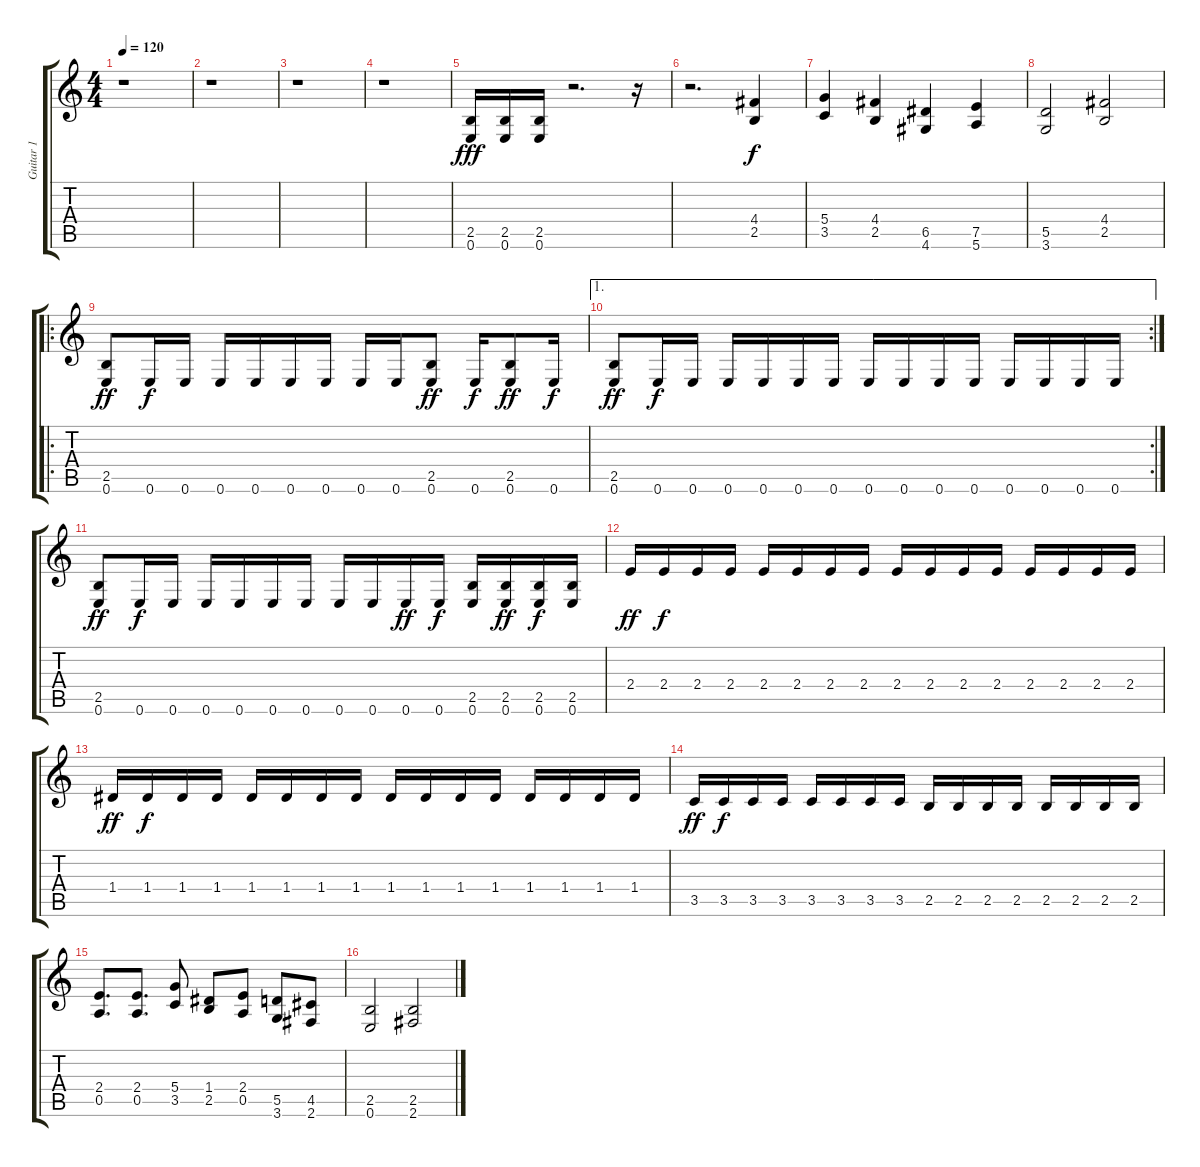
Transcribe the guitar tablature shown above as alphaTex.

\track ("Guitar 1" "Guitar 1") {instrument distortionguitar}
\staff {score tabs}
\tuning (E4 B3 G3 D3 A2 E2) {hide}
\ts (4 4)
\tempo 120
\clef g2
\ks c
r.1{dy fff instrument distortionguitar} |
r.1 |
r.1 |
r.1 |
(2.5 0.6).16 (2.5 0.6).16 (2.5 0.6).16 r.2{d} r.16 |
r.2{d} (4.4 2.5).4{dy f} |
(5.4 3.5).4 (4.4 2.5).4 (6.5 4.6).4 (7.5 5.6).4 |
(5.5 3.6).2 (4.4 2.5).2 |
\ro
(2.5 0.6).8{dy ff} 0.6.16{dy f} 0.6.16 0.6.16 0.6.16 0.6.16 0.6.16 0.6.16 0.6.16 (2.5 0.6).8{dy ff} 0.6.16{dy f} (2.5 0.6).8{dy ff} 0.6.16{dy f} |
\ae 1
\rc 2
(2.5 0.6).8{dy ff} 0.6.16{dy f} 0.6.16 0.6.16 0.6.16 0.6.16 0.6.16 0.6.16 0.6.16 0.6.16 0.6.16 0.6.16 0.6.16 0.6.16 0.6.16 |
(2.5 0.6).8{dy ff} 0.6.16{dy f} 0.6.16 0.6.16 0.6.16 0.6.16 0.6.16 0.6.16 0.6.16 0.6.16{dy ff} 0.6.16{dy f} (2.5 0.6).16 (2.5 0.6).16{dy ff} (2.5 0.6).16{dy f} (2.5 0.6).16 |
2.4.16{dy ff} 2.4.16{dy f} 2.4.16 2.4.16 2.4.16 2.4.16 2.4.16 2.4.16 2.4.16 2.4.16 2.4.16 2.4.16 2.4.16 2.4.16 2.4.16 2.4.16 |
1.4.16{dy ff} 1.4.16{dy f} 1.4.16 1.4.16 1.4.16 1.4.16 1.4.16 1.4.16 1.4.16 1.4.16 1.4.16 1.4.16 1.4.16 1.4.16 1.4.16 1.4.16 |
3.5.16{dy ff} 3.5.16{dy f} 3.5.16 3.5.16 3.5.16 3.5.16 3.5.16 3.5.16 2.5.16 2.5.16 2.5.16 2.5.16 2.5.16 2.5.16 2.5.16 2.5.16 |
(2.4 0.5).8{d} (2.4 0.5).8{d} (5.4 3.5).8 (1.4 2.5).8 (2.4 0.5).8 (5.5 3.6).8 (4.5 2.6).8 |
(2.5 0.6).2 (2.5 2.6).2
